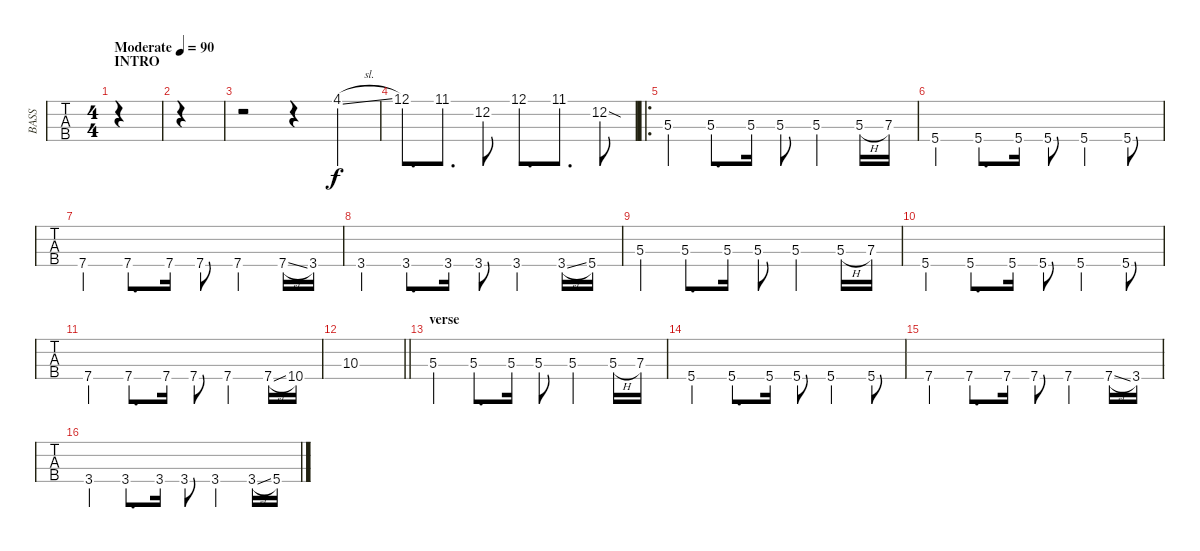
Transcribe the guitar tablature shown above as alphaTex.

\track ("BASS" "BASS") {instrument acousticguitarnylon}
\staff {tabs}
\tuning (G2 D2 A1 E1) {hide}
\ts (4 4)
\section ("" "INTRO")
\tempo (90 "Moderate")
\clef f4
\ks c
|
|
r.2 r.4 4.1{sl}.4 |
12.1.8{d} 11.1.8{d} 12.2.8 12.1.8{d} 11.1.8{d} 12.2{sod}.8 |
\ro
5.3.4 5.3.8{d} 5.3.16 5.3{st}.8 5.3.4 5.3{h}.16 7.3.16 |
5.4.4 5.4.8{d} 5.4.16 5.4{st}.8 5.4.4 5.4.8 |
7.4.4 7.4.8{d} 7.4.16 7.4{st}.8 7.4.4 7.4{sl}.16 3.4.16 |
3.4.4 3.4.8{d} 3.4.16 3.4{st}.8 3.4.4 3.4{sl}.16 5.4.16 |
5.3.4 5.3.8{d} 5.3.16 5.3{st}.8 5.3.4 5.3{h}.16 7.3.16 |
5.4.4 5.4.8{d} 5.4.16 5.4{st}.8 5.4.4 5.4.8 |
7.4.4 7.4.8{d} 7.4.16 7.4{st}.8 7.4.4 7.4{sl}.16 10.4.16 |
\barLineRight lightlight
10.3.1 |
\section ("" "verse")
5.3.4 5.3.8{d} 5.3.16 5.3{st}.8 5.3.4 5.3{h}.16 7.3.16 |
5.4.4 5.4.8{d} 5.4.16 5.4{st}.8 5.4.4 5.4.8 |
7.4.4 7.4.8{d} 7.4.16 7.4{st}.8 7.4.4 7.4{sl}.16 3.4.16 |
3.4.4 3.4.8{d} 3.4.16 3.4{st}.8 3.4.4 3.4{sl}.16 5.4.16
